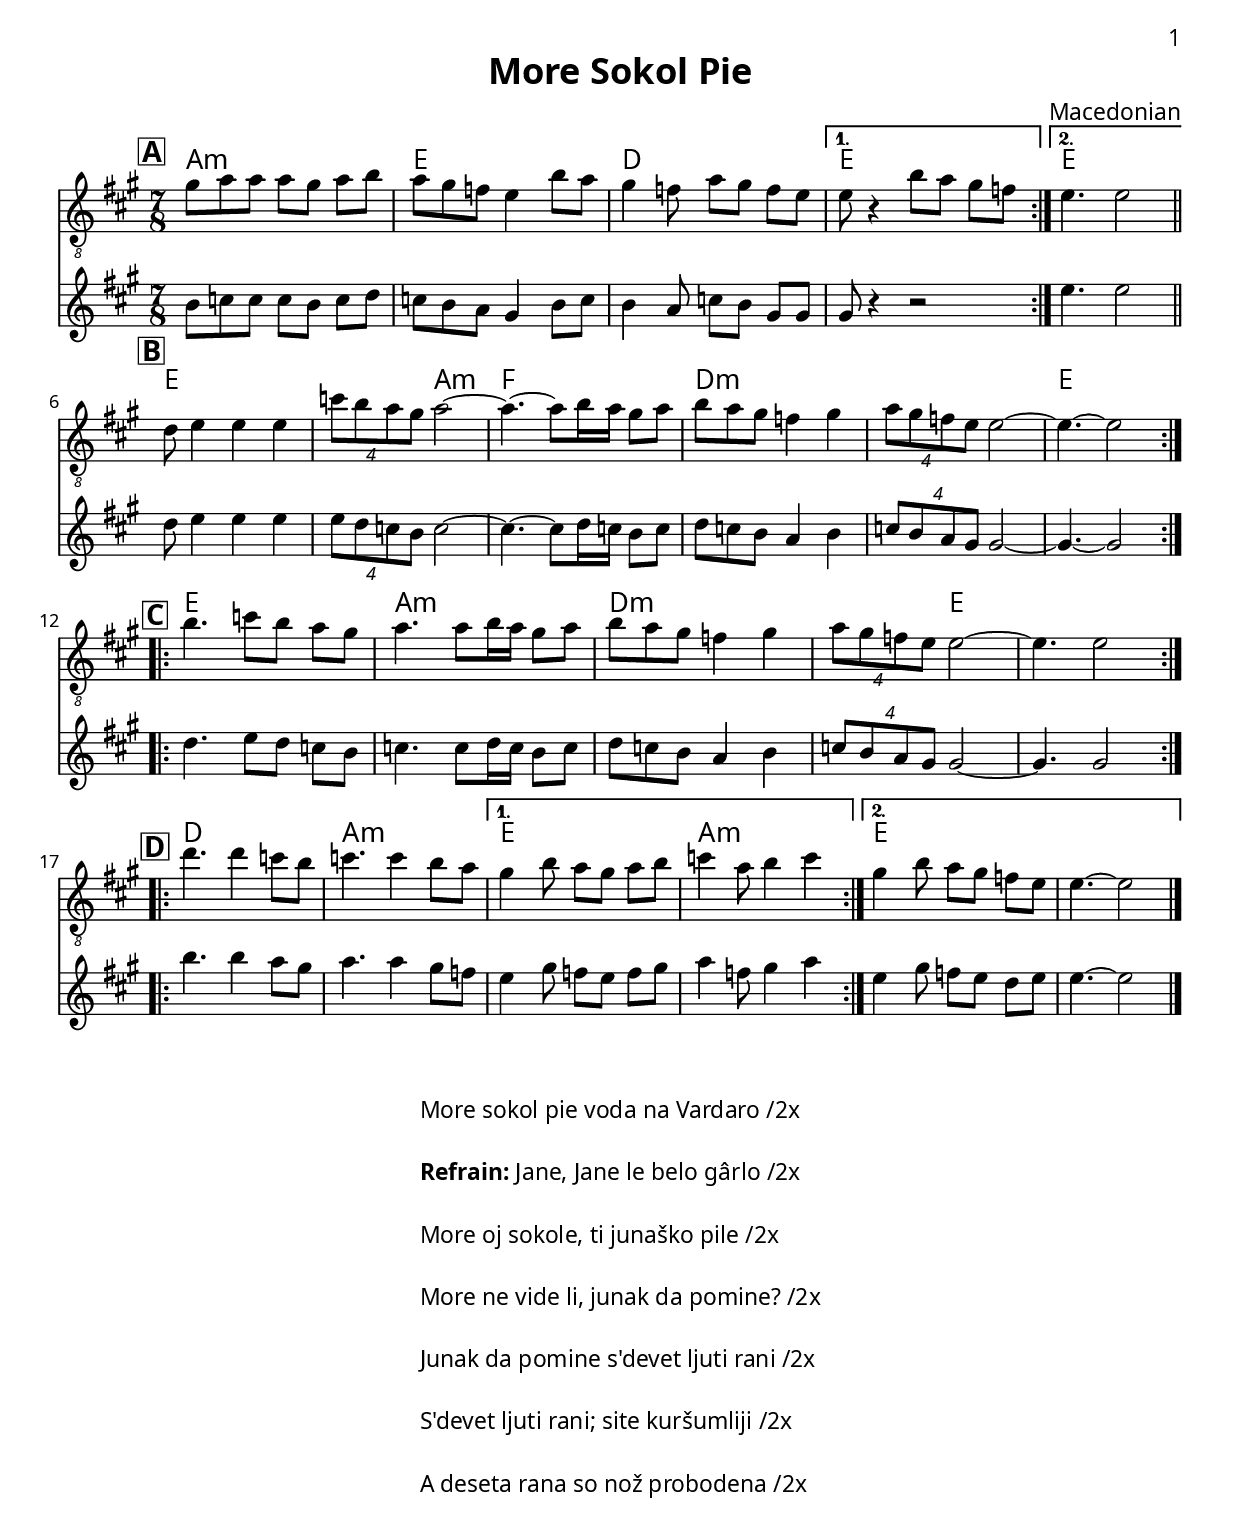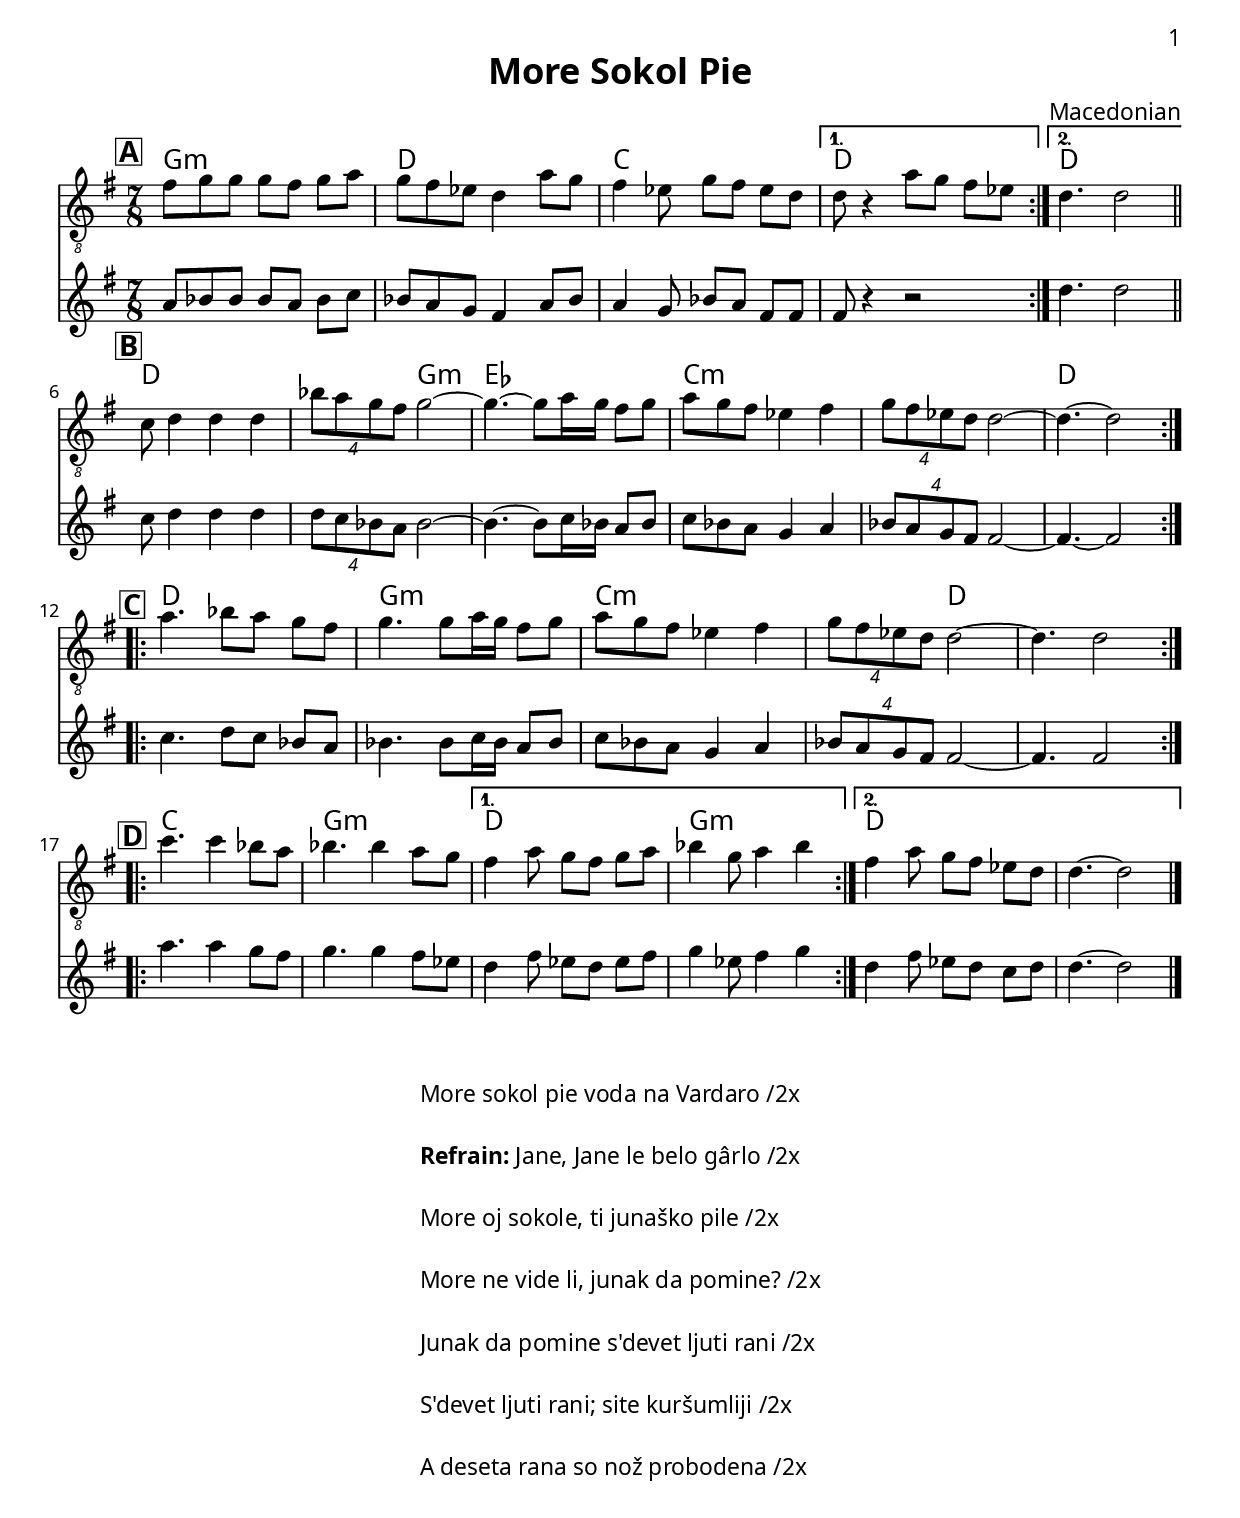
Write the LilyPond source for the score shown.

% definizioni {{{
\version "2.18.2"

\header {
  title = "More Sokol Pie"
  composer = "Macedonian"
}

\paper{
  print-first-page-number = ##t
  oddheadermarkup = \markup \null
  evenheadermarkup = \markup \null
  oddfootermarkup = \markup {
    \fill-line {
      \on-the-fly \print-page-number-check-first
      \fromproperty #'page:page-number-string
    }
  }
  evenfootermarkup = \oddfootermarkup
  #(set-global-staff-size 10)

  mystaffsize = #20
  fonts = #(make-pango-font-tree
  "fontawesome"
  "fontawesome"
  "fontawesome"
  (/ mystaffsize 20))
}

global = {
  \key g \major
  \numericTimeSignature
  \time #'(3 2 2) 7/8
  \set Score.markFormatter = #format-mark-box-alphabet
}
%}}}

% TEMA UNO {{{
temaUno = {
  % A
  \mark \default
  \repeat volta 2 { fis8 g g g fis g a | g fis ees d4 a'8 g| fis4 ees8 g fis ees d|}
  \alternative{
    {d r4 a'8 g fis ees |}
    {d4. d2}
  }\bar"||" \break

  % B
  \mark \default
  \repeat volta 2{
    c8 d4 d d | \tuplet 4/3 {bes'8 a g fis} g2~ | g4.~ g8 a16 g fis8 g| 
    a g fis ees4 fis | \tuplet 4/3 {g8 fis ees d} d2~ | d4.~ d2 |
  }

  % C
  \mark \default
  \repeat volta 2{
    a'4. bes8 a g fis | g4. g8 a16 g fis8 g | a g fis ees4 fis |
    \tuplet 4/3 {g8 fis ees d} d2~ | d4. d2 |
  }

  % D
  \mark \default
  \repeat volta 2{
    c'4. c4 bes8 a | bes4. bes4 a8 g |
  }
  \alternative{
    {fis4 a8 g fis g a | bes4 g8 a4 bes|}
    {fis4 a8 g fis ees d| d4.~ d2 |}
  }\bar"|."
}
% }}}

% {{{ TEMA DUE
  temaDue = {
    % A
    \mark \default
    \repeat volta 2 {
      a'8 bes bes bes a bes c | bes a g fis4 a8 bes | a4 g8 bes a fis fis | 
    }
    \alternative{
      {fis8 r4 r2 |}
      {d'4. d2}
    }\break

    % B
    \mark \default
    \repeat volta 2{
      c8 d4 d d |\tuplet 4/3 {d8 c bes a} bes2~ | bes4.~ bes8 c16 bes a8 bes| 
      c8 bes a g4 a4 | \tuplet 4/3 {bes8 a g fis} fis2~ | fis4.~ fis2 |
    }\break

    % C
    \mark \default
    \repeat volta 2{
      c'4. d8 c bes a | bes4. bes8 c16 bes a8 bes | c bes a g4 a |
      \tuplet 4/3 {bes8 a g fis} fis2~ | fis4. fis2 |
    } \break

    % D
    \repeat volta 2{
      a'4. a4 g8 fis | g4. g4 fis8 ees |
    }
    \alternative{
      {d4 fis8 ees d ees fis | g4 ees8 fis4 g|}
      {d4 fis8 ees d c d| d4.~ d2 |}
    }\bar"|."
  }
% }}}

accordi = \chordmode{
  \set chordChanges = ##t
  \repeat volta 2{
    g1*7/8:m | d1*7/8 | c1*7/8 |
  }
  \alternative{
    {d1*7/8|}
    {d1*7/8|}
  }

  \repeat volta 2{
    d1*7/8 | d4. g2:m | ees1*7/8 | c1*7/8:m | c1*7/8:m | d1*7/8 | 
  }

  \repeat volta 2{
    d1*7/8 | g1*7/8:m | c1*7/8:m | c4.:m d2 | d1*7/8 | 
  }

  \repeat volta 2{
    c1*7/8 | g1*7/8:m | 
  }
  \alternative{
    {d1*7/8| g1*7/8:m|}
    {d1*7/8| d1*7/8 |}
  }
}


% LYRICS {{{
testoCompleto=\markup {
  \vspace #2
  \fill-line {
    \column {
      \line { More sokol pie voda na Vardaro /2x}
      \hspace #1
      \line { \bold Refrain: Jane, Jane le belo gârlo /2x}
      \hspace #1
      \line { More oj sokole, ti junaško pile /2x}
      \hspace #1
      \line { More ne vide li, junak da pomine? /2x}
      \hspace #1
      \line { Junak da pomine s'devet ljuti rani /2x}
      \hspace #1
      \line { S'devet ljuti rani; site kuršumliji /2x}
      \hspace #1
      \line { A deseta rana so nož probodena /2x}
    }
  }
}
% }}}

% SCORE {{{
temaUnoPart = \relative c' {
  \global 
  \temaUno
}

temaDuePart = \relative c' {
  \global 
  \temaDue
}

chordsPart ={
  \new ChordNames {
    \global 
    \accordi
  }
}

temaUnoPart = \new Staff \with {
  instrumentName = ""
  midiInstrument = "piano"
} { \clef "treble_8" \temaUnoPart }

temaDue = \new Staff \with {
  instrumentName = ""
  midiInstrument = "piano"
} { \clef "treble_8" \temaDuePart }

\book{
  \bookOutputSuffix "Score"
  \score {
    <<
      \chordsPart
      \temaUnoPart
      \temaDuePart
    >>
    \layout {
      indent = #0
    }
    \midi {
      \context {
        \Score
        tempoWholesPerMinute = #(ly:make-moment 100 4)
      }
    }
  }
  \testoCompleto
}

\book{
  \bookOutputSuffix "Bb"
  \score {
    <<
      \transpose c d { \chordsPart }
      \transpose c d { \temaUnoPart}
      \transpose c d { \temaDuePart}
    >>
    \layout {
      indent = #0
    }
  }
  \testoCompleto
}
% }}}
